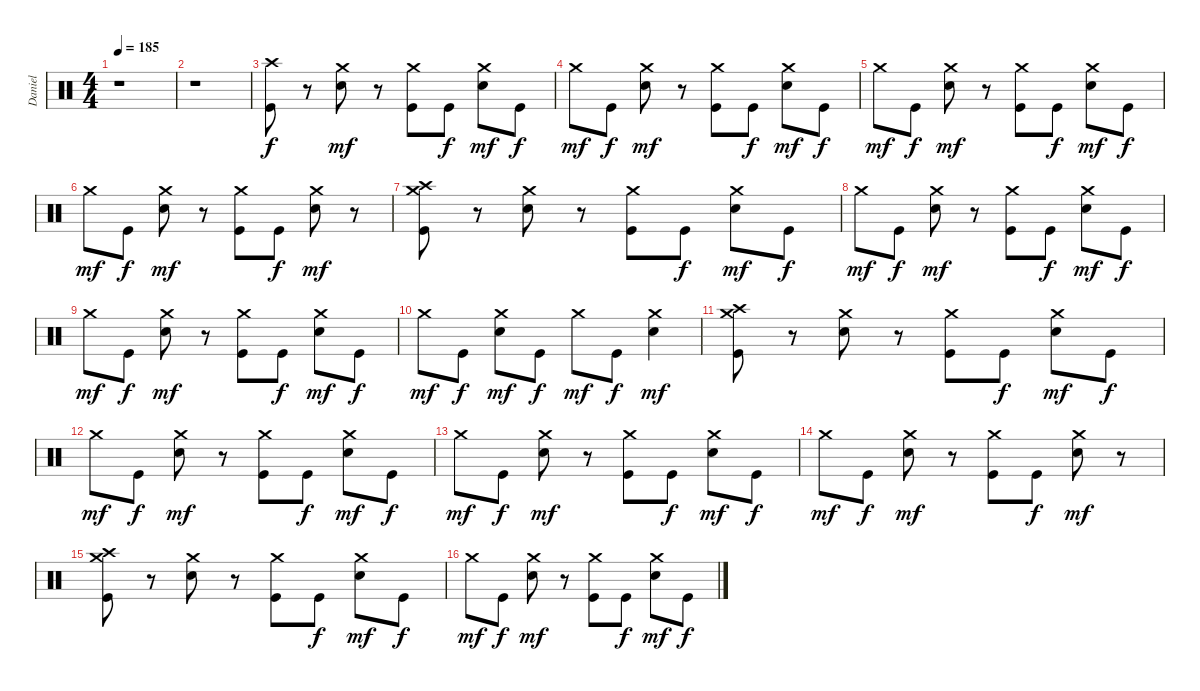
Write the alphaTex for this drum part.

\track ("Daniel" "Daniel") {instrument percussion}
\staff {score}
\articulation defaults
\ts (4 4)
\tempo 185
\clef neutral
\ks c
r.1{dy mf} |
r.1 |
("Kick (hit)" "Crash high (hit)").8{dy f} r.8 ("Electric Snare (hit)" "Crash medium (hit)").8{dy mf} r.8 ("Kick (hit)" "Crash medium (hit)").8 "Kick (hit)".8{dy f} ("Electric Snare (hit)" "Crash medium (hit)").8{dy mf} "Kick (hit)".8{dy f} |
"Crash medium (hit)".8{dy mf} "Kick (hit)".8{dy f} ("Electric Snare (hit)" "Crash medium (hit)").8{dy mf} r.8 ("Kick (hit)" "Crash medium (hit)").8 "Kick (hit)".8{dy f} ("Electric Snare (hit)" "Crash medium (hit)").8{dy mf} "Kick (hit)".8{dy f} |
"Crash medium (hit)".8{dy mf} "Kick (hit)".8{dy f} ("Electric Snare (hit)" "Crash medium (hit)").8{dy mf} r.8 ("Kick (hit)" "Crash medium (hit)").8 "Kick (hit)".8{dy f} ("Electric Snare (hit)" "Crash medium (hit)").8{dy mf} "Kick (hit)".8{dy f} |
"Crash medium (hit)".8{dy mf} "Kick (hit)".8{dy f} ("Electric Snare (hit)" "Crash medium (hit)").8{dy mf} r.8 ("Kick (hit)" "Crash medium (hit)").8 "Kick (hit)".8{dy f} ("Electric Snare (hit)" "Crash medium (hit)").8{dy mf} r.8 |
("Kick (hit)" "Crash medium (hit)" "Crash high (hit)").8 r.8 ("Electric Snare (hit)" "Crash medium (hit)").8 r.8 ("Kick (hit)" "Crash medium (hit)").8 "Kick (hit)".8{dy f} ("Electric Snare (hit)" "Crash medium (hit)").8{dy mf} "Kick (hit)".8{dy f} |
"Crash medium (hit)".8{dy mf} "Kick (hit)".8{dy f} ("Electric Snare (hit)" "Crash medium (hit)").8{dy mf} r.8 ("Kick (hit)" "Crash medium (hit)").8 "Kick (hit)".8{dy f} ("Electric Snare (hit)" "Crash medium (hit)").8{dy mf} "Kick (hit)".8{dy f} |
"Crash medium (hit)".8{dy mf} "Kick (hit)".8{dy f} ("Electric Snare (hit)" "Crash medium (hit)").8{dy mf} r.8 ("Kick (hit)" "Crash medium (hit)").8 "Kick (hit)".8{dy f} ("Electric Snare (hit)" "Crash medium (hit)").8{dy mf} "Kick (hit)".8{dy f} |
"Crash medium (hit)".8{dy mf} "Kick (hit)".8{dy f} ("Electric Snare (hit)" "Crash medium (hit)").8{dy mf} "Kick (hit)".8{dy f} "Crash medium (hit)".8{dy mf} "Kick (hit)".8{dy f} ("Electric Snare (hit)" "Crash medium (hit)").4{dy mf} |
("Kick (hit)" "Crash medium (hit)" "Crash high (hit)").8 r.8 ("Electric Snare (hit)" "Crash medium (hit)").8 r.8 ("Kick (hit)" "Crash medium (hit)").8 "Kick (hit)".8{dy f} ("Electric Snare (hit)" "Crash medium (hit)").8{dy mf} "Kick (hit)".8{dy f} |
"Crash medium (hit)".8{dy mf} "Kick (hit)".8{dy f} ("Electric Snare (hit)" "Crash medium (hit)").8{dy mf} r.8 ("Kick (hit)" "Crash medium (hit)").8 "Kick (hit)".8{dy f} ("Electric Snare (hit)" "Crash medium (hit)").8{dy mf} "Kick (hit)".8{dy f} |
"Crash medium (hit)".8{dy mf} "Kick (hit)".8{dy f} ("Electric Snare (hit)" "Crash medium (hit)").8{dy mf} r.8 ("Kick (hit)" "Crash medium (hit)").8 "Kick (hit)".8{dy f} ("Electric Snare (hit)" "Crash medium (hit)").8{dy mf} "Kick (hit)".8{dy f} |
"Crash medium (hit)".8{dy mf} "Kick (hit)".8{dy f} ("Electric Snare (hit)" "Crash medium (hit)").8{dy mf} r.8 ("Kick (hit)" "Crash medium (hit)").8 "Kick (hit)".8{dy f} ("Electric Snare (hit)" "Crash medium (hit)").8{dy mf} r.8 |
("Kick (hit)" "Crash medium (hit)" "Crash high (hit)").8 r.8 ("Electric Snare (hit)" "Crash medium (hit)").8 r.8 ("Kick (hit)" "Crash medium (hit)").8 "Kick (hit)".8{dy f} ("Electric Snare (hit)" "Crash medium (hit)").8{dy mf} "Kick (hit)".8{dy f} |
"Crash medium (hit)".8{dy mf} "Kick (hit)".8{dy f} ("Electric Snare (hit)" "Crash medium (hit)").8{dy mf} r.8 ("Kick (hit)" "Crash medium (hit)").8 "Kick (hit)".8{dy f} ("Electric Snare (hit)" "Crash medium (hit)").8{dy mf} "Kick (hit)".8{dy f}
